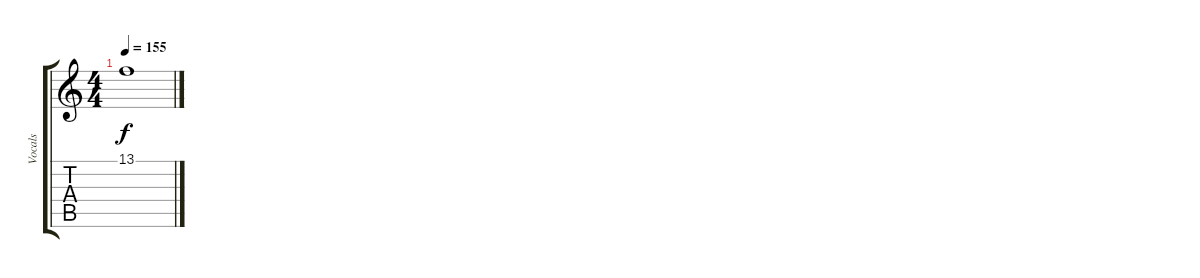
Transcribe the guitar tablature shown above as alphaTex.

\track ("Vocals " "Vocals ") {instrument voiceoohs}
\staff {score tabs}
\tuning (E4 B3 G3 D3 A2 E2) {hide}
\ts (4 4)
\tempo 155
\clef g2
\ks c
13.1{t}.1{dy f}
